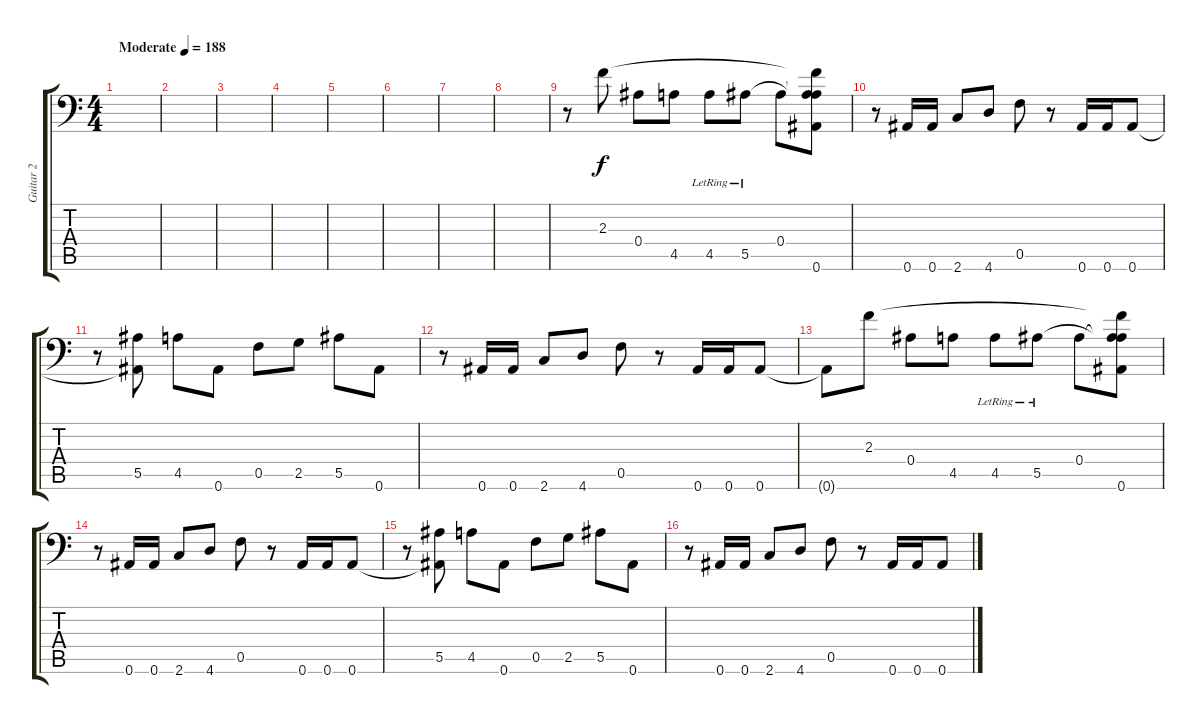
\track ("Guitar 2" "Guitar 2") {instrument distortionguitar}
\staff {score tabs}
\tuning (C4 G3 Eb3 Bb2 F2 Bb1) {hide}
\ts (4 4)
\tempo (188 "Moderate")
\clef f4
\ks c
|
|
|
|
|
|
|
|
r.8 2.3.8 0.4.8 4.5.8 4.5{lr}.8 5.5{lr}.8 0.4.8 (2.3{t} 0.4{t} 5.5{t} 0.6).8 |
r.8 0.6.16 0.6.16 2.6.8 4.6.8 0.5.8 r.8 0.6.16 0.6.16 0.6.8 |
r.8 (5.5 0.6{t}).8 4.5.8 0.6.8 0.5.8 2.5.8 5.5.8 0.6.8 |
r.8 0.6.16 0.6.16 2.6.8 4.6.8 0.5.8 r.8 0.6.16 0.6.16 0.6.8 |
0.6{t}.8 2.3.8 0.4.8 4.5.8 4.5{lr}.8 5.5{lr}.8 0.4.8 (2.3{t} 0.4{t} 5.5{t} 0.6).8 |
r.8 0.6.16 0.6.16 2.6.8 4.6.8 0.5.8 r.8 0.6.16 0.6.16 0.6.8 |
r.8 (5.5 0.6{t}).8 4.5.8 0.6.8 0.5.8 2.5.8 5.5.8 0.6.8 |
r.8 0.6.16 0.6.16 2.6.8 4.6.8 0.5.8 r.8 0.6.16 0.6.16 0.6.8
